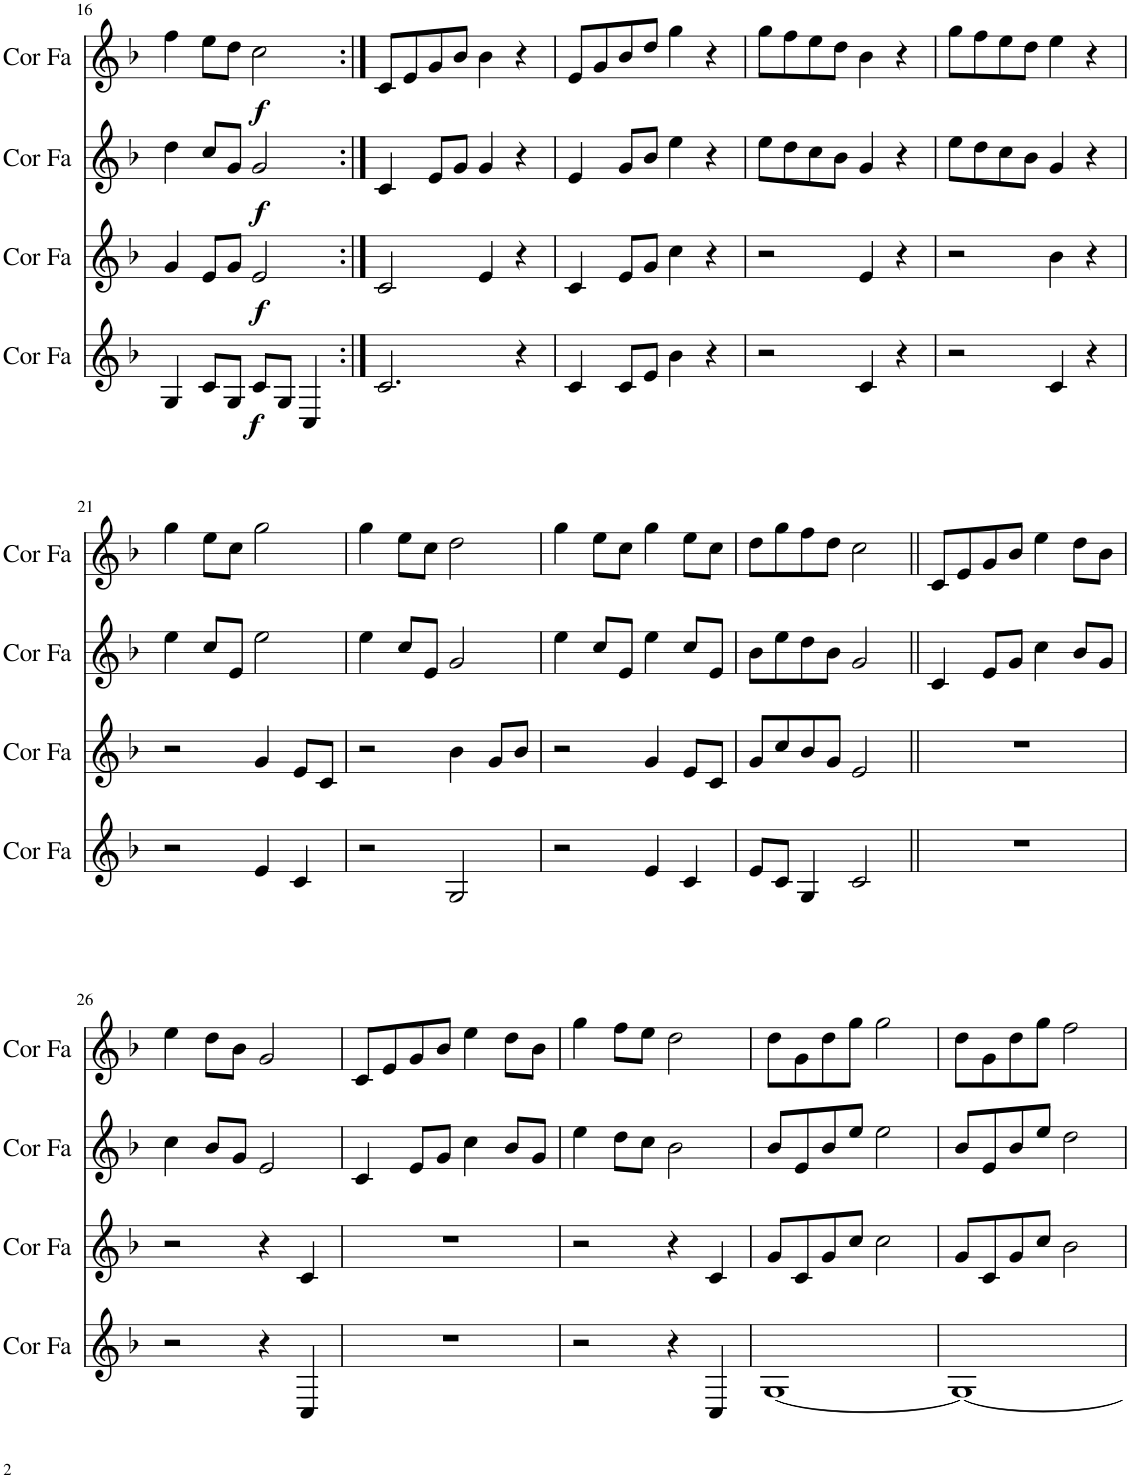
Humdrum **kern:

**kern	**dynam	**kern	**dynam	**kern	**dynam	**kern	**dynam
*part4	*part4	*part3	*part3	*part2	*part2	*part1	*part1
*staff4	*staff4	*staff3	*staff3	*staff2	*staff2	*staff1	*staff1
*I"Cor en Fa	*	*I"Cor en Fa	*	*I"Cor en Fa	*	*I"Cor en Fa	*
*I'Cor Fa	*	*I'Cor Fa	*	*I'Cor Fa	*	*I'Cor Fa	*
!!LO:PB:g=z
*clefG2	*	*clefG2	*	*clefG2	*	*clefG2	*
*Trd4c7	*	*Trd4c7	*	*Trd4c7	*	*Trd4c7	*
*k[b-]	*	*k[b-]	*	*k[b-]	*	*k[b-]	*
*M4/4	*	*M4/4	*	*M4/4	*	*M4/4	*
=16	=16	=16	=16	=16	=16	=16	=16
4G/	.	4g/	.	4dd\	.	4ff\	.
8c/L	.	8e/L	.	8cc/L	.	8ee\L	.
8G/J	.	8g/J	.	8g/J	.	8dd\J	.
!	!LO:DY:b	!	!LO:DY:b	!	!LO:DY:b	!	!LO:DY:b
8c/L	f	2e/	f	2g/	f	2cc\	f
8G/J	.	.	.	.	.	.	.
4C/	.	.	.	.	.	.	.
=17:|!	=17:|!	=17:|!	=17:|!	=17:|!	=17:|!	=17:|!	=17:|!
2.c/	.	2c/	.	4c/	.	8c/L	.
.	.	.	.	.	.	8e/	.
.	.	.	.	8e/L	.	8g/	.
.	.	.	.	8g/J	.	8b-/J	.
.	.	4e/	.	4g/	.	4b-\	.
4r	.	4r	.	4r	.	4r	.
=18	=18	=18	=18	=18	=18	=18	=18
4c/	.	4c/	.	4e/	.	8e/L	.
.	.	.	.	.	.	8g/	.
8c/L	.	8e/L	.	8g/L	.	8b-/	.
8e/J	.	8g/J	.	8b-/J	.	8dd/J	.
4b-\	.	4cc\	.	4ee\	.	4gg\	.
4r	.	4r	.	4r	.	4r	.
=19	=19	=19	=19	=19	=19	=19	=19
2r	.	2r	.	8ee\L	.	8gg\L	.
.	.	.	.	8dd\	.	8ff\	.
.	.	.	.	8cc\	.	8ee\	.
.	.	.	.	8b-\J	.	8dd\J	.
4c/	.	4e/	.	4g/	.	4b-\	.
4r	.	4r	.	4r	.	4r	.
=20	=20	=20	=20	=20	=20	=20	=20
2r	.	2r	.	8ee\L	.	8gg\L	.
.	.	.	.	8dd\	.	8ff\	.
.	.	.	.	8cc\	.	8ee\	.
.	.	.	.	8b-\J	.	8dd\J	.
4c/	.	4b-\	.	4g/	.	4ee\	.
4r	.	4r	.	4r	.	4r	.
!!LO:LB:g=z
=21	=21	=21	=21	=21	=21	=21	=21
2r	.	2r	.	4ee\	.	4gg\	.
.	.	.	.	8cc/L	.	8ee\L	.
.	.	.	.	8e/J	.	8cc\J	.
4e/	.	4g/	.	2ee\	.	2gg\	.
4c/	.	8e/L	.	.	.	.	.
.	.	8c/J	.	.	.	.	.
=22	=22	=22	=22	=22	=22	=22	=22
2r	.	2r	.	4ee\	.	4gg\	.
.	.	.	.	8cc/L	.	8ee\L	.
.	.	.	.	8e/J	.	8cc\J	.
2G/	.	4b-\	.	2g/	.	2dd\	.
.	.	8g/L	.	.	.	.	.
.	.	8b-/J	.	.	.	.	.
=23	=23	=23	=23	=23	=23	=23	=23
2r	.	2r	.	4ee\	.	4gg\	.
.	.	.	.	8cc/L	.	8ee\L	.
.	.	.	.	8e/J	.	8cc\J	.
4e/	.	4g/	.	4ee\	.	4gg\	.
4c/	.	8e/L	.	8cc/L	.	8ee\L	.
.	.	8c/J	.	8e/J	.	8cc\J	.
=24	=24	=24	=24	=24	=24	=24	=24
8e/L	.	8g/L	.	8b-\L	.	8dd\L	.
8c/J	.	8cc/	.	8ee\	.	8gg\	.
4G/	.	8b-/	.	8dd\	.	8ff\	.
.	.	8g/J	.	8b-\J	.	8dd\J	.
2c/	.	2e/	.	2g/	.	2cc\	.
=25||	=25||	=25||	=25||	=25||	=25||	=25||	=25||
1r	.	1r	.	4c/	.	8c/L	.
.	.	.	.	.	.	8e/	.
.	.	.	.	8e/L	.	8g/	.
.	.	.	.	8g/J	.	8b-/J	.
.	.	.	.	4cc\	.	4ee\	.
.	.	.	.	8b-/L	.	8dd\L	.
.	.	.	.	8g/J	.	8b-\J	.
!!LO:LB:g=z
=26	=26	=26	=26	=26	=26	=26	=26
2r	.	2r	.	4cc\	.	4ee\	.
.	.	.	.	8b-/L	.	8dd\L	.
.	.	.	.	8g/J	.	8b-\J	.
4r	.	4r	.	2e/	.	2g/	.
4C/	.	4c/	.	.	.	.	.
=27	=27	=27	=27	=27	=27	=27	=27
1r	.	1r	.	4c/	.	8c/L	.
.	.	.	.	.	.	8e/	.
.	.	.	.	8e/L	.	8g/	.
.	.	.	.	8g/J	.	8b-/J	.
.	.	.	.	4cc\	.	4ee\	.
.	.	.	.	8b-/L	.	8dd\L	.
.	.	.	.	8g/J	.	8b-\J	.
=28	=28	=28	=28	=28	=28	=28	=28
2r	.	2r	.	4ee\	.	4gg\	.
.	.	.	.	8dd\L	.	8ff\L	.
.	.	.	.	8cc\J	.	8ee\J	.
4r	.	4r	.	2b-\	.	2dd\	.
4C/	.	4c/	.	.	.	.	.
=29	=29	=29	=29	=29	=29	=29	=29
[1G	.	8g/L	.	8b-/L	.	8dd\L	.
.	.	8c/	.	8e/	.	8g\	.
.	.	8g/	.	8b-/	.	8dd\	.
.	.	8cc/J	.	8ee/J	.	8gg\J	.
.	.	2cc\	.	2ee\	.	2gg\	.
=30	=30	=30	=30	=30	=30	=30	=30
1G_	.	8g/L	.	8b-/L	.	8dd\L	.
.	.	8c/	.	8e/	.	8g\	.
.	.	8g/	.	8b-/	.	8dd\	.
.	.	8cc/J	.	8ee/J	.	8gg\J	.
.	.	2b-\	.	2dd\	.	2ff\	.
=	=	=	=	=	=	=	=
*-	*-	*-	*-	*-	*-	*-	*-
